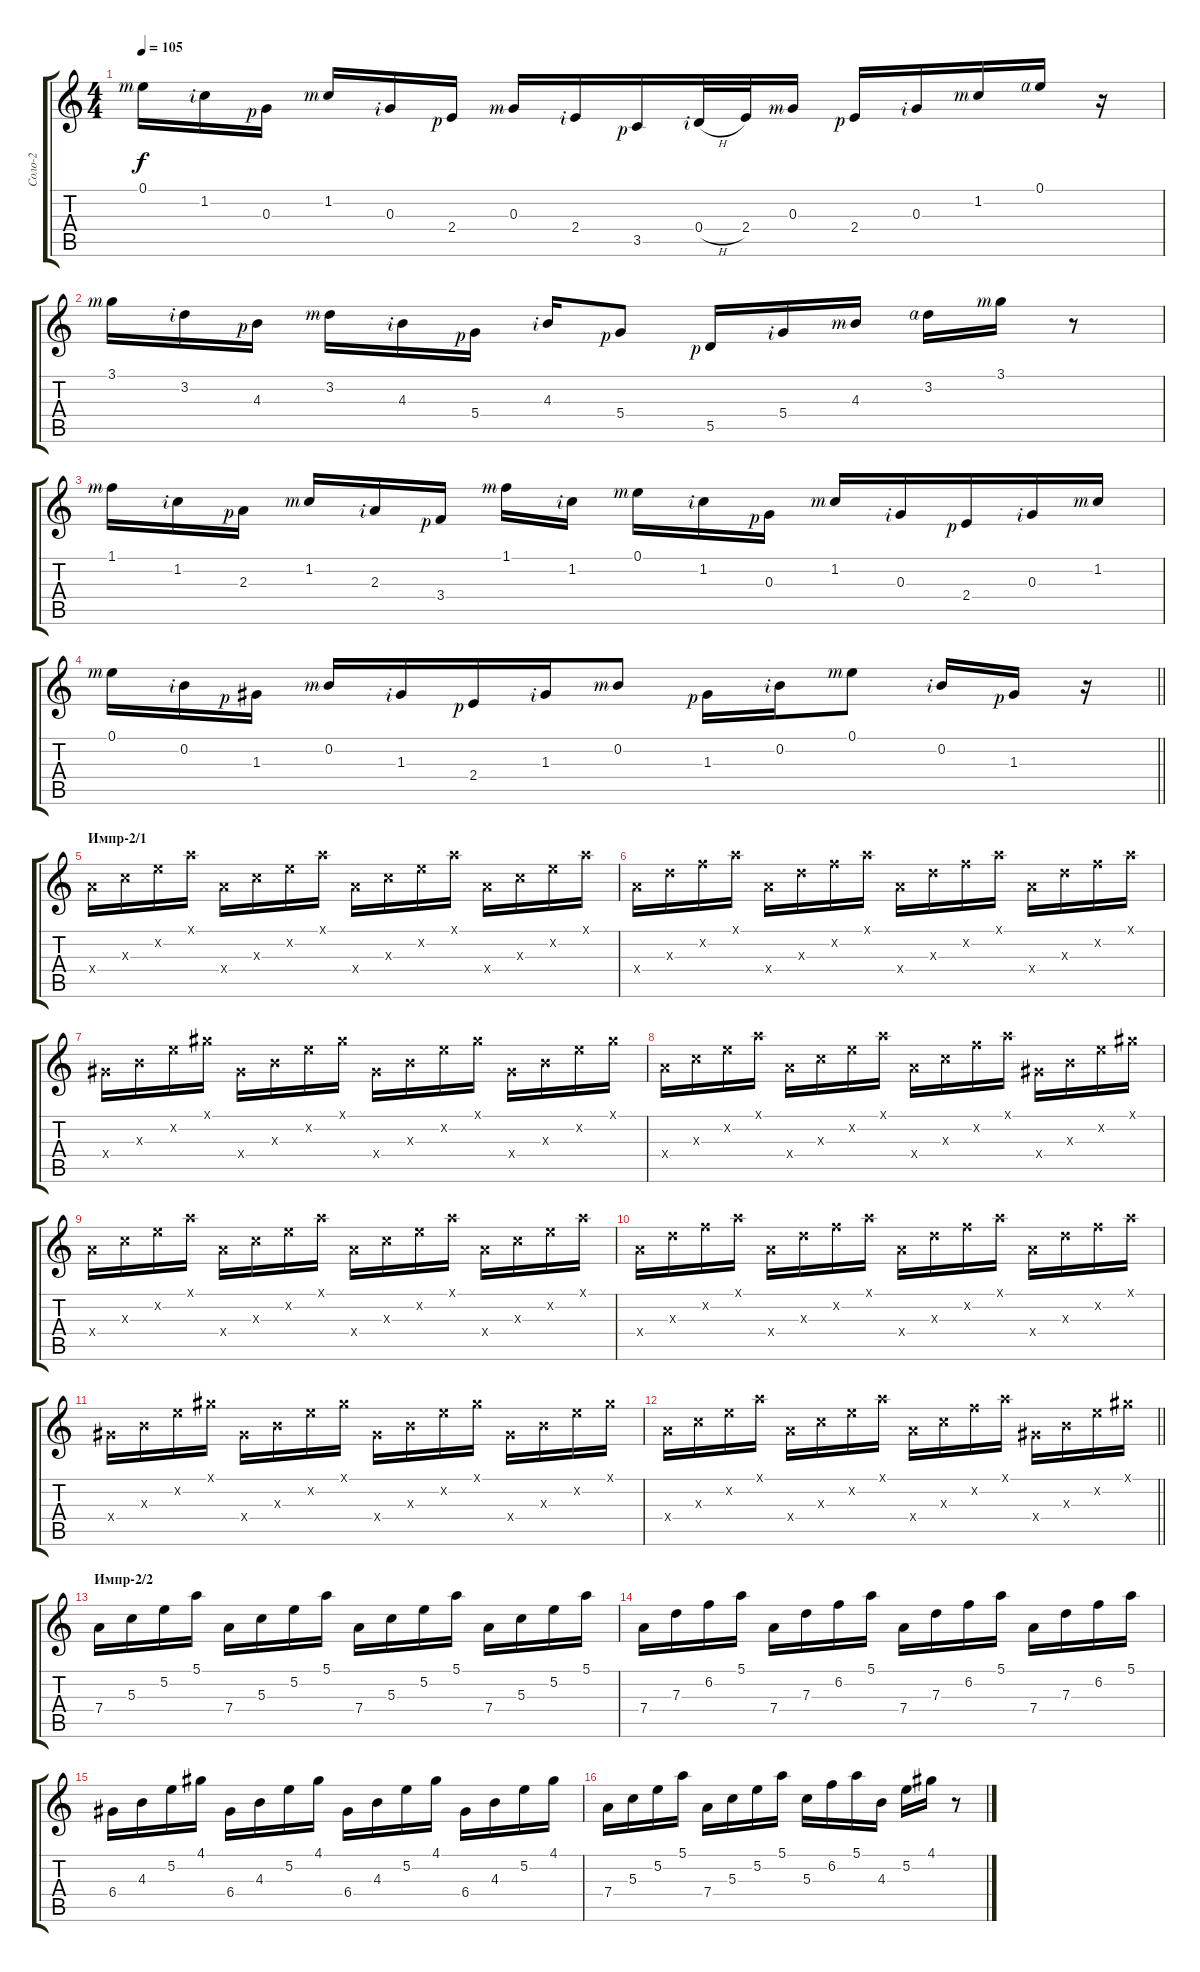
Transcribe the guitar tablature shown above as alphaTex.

\track ("Соло-2" "Соло-2") {instrument electricguitarmuted}
\staff {score tabs}
\tuning (E4 B3 G3 D3 A2 E2) {hide}
\ts (4 4)
\tempo 105
\clef g2
\ks c
0.1{rf 3}.16{dy f} 1.2{rf 2}.16 0.3{rf 1}.16{beam split} 1.2{rf 3}.16{beam merge} 0.3{rf 2}.16 2.4{rf 1}.16{beam split} 0.3{rf 3}.16 2.4{rf 2}.16{beam merge} 3.5{rf 1}.16 0.4{h rf 2}.32 2.4.32 0.3{rf 3}.16{beam split} 2.4{rf 1}.16{beam merge} 0.3{rf 2}.16 1.2{rf 3}.16 0.1{rf 4}.16 r.16 |
3.1{rf 3}.16 3.2{rf 2}.16 4.3{rf 1}.16{beam split} 3.2{rf 3}.16{beam merge} 4.3{rf 2}.16 5.4{rf 1}.16{beam split} 4.3{rf 2}.16 5.4{rf 1}.8 5.5{rf 1}.16 5.4{rf 2}.16 4.3{rf 3}.16 3.2{rf 4}.16 3.1{rf 3}.16 r.8 |
1.1{rf 3}.16 1.2{rf 2}.16 2.3{rf 1}.16{beam split} 1.2{rf 3}.16{beam merge} 2.3{rf 2}.16 3.4{rf 1}.16{beam split} 1.1{rf 3}.16 1.2{rf 2}.16 0.1{rf 3}.16 1.2{rf 2}.16 0.3{rf 1}.16{beam split} 1.2{rf 3}.16{beam merge} 0.3{rf 2}.16 2.4{rf 1}.16 0.3{rf 2}.16 1.2{rf 3}.16 |
\barLineRight lightlight
0.1{rf 3}.16 0.2{rf 2}.16 1.3{rf 1}.16{beam split} 0.2{rf 3}.16{beam merge} 1.3{rf 2}.16 2.4{rf 1}.16 1.3{rf 2}.16 0.2{rf 3}.8 1.3{rf 1}.16 0.2{rf 2}.16 0.1{rf 3}.8 0.2{rf 2}.16 1.3{rf 1}.16 r.16 |
\section ("" "Импр-2/1")
7.4{x}.16 5.3{x}.16 5.2{x}.16 5.1{x}.16 7.4{x}.16 5.3{x}.16 5.2{x}.16 5.1{x}.16 7.4{x}.16 5.3{x}.16 5.2{x}.16 5.1{x}.16 7.4{x}.16 5.3{x}.16 5.2{x}.16 5.1{x}.16 |
7.4{x}.16 7.3{x}.16 6.2{x}.16 5.1{x}.16 7.4{x}.16 7.3{x}.16 6.2{x}.16 5.1{x}.16 7.4{x}.16 7.3{x}.16 6.2{x}.16 5.1{x}.16 7.4{x}.16 7.3{x}.16 6.2{x}.16 5.1{x}.16 |
6.4{x}.16 4.3{x}.16 5.2{x}.16 4.1{x}.16 6.4{x}.16 4.3{x}.16 5.2{x}.16 4.1{x}.16 6.4{x}.16 4.3{x}.16 5.2{x}.16 4.1{x}.16 6.4{x}.16 4.3{x}.16 5.2{x}.16 4.1{x}.16 |
7.4{x}.16 5.3{x}.16 5.2{x}.16 5.1{x}.16 7.4{x}.16 5.3{x}.16 5.2{x}.16 5.1{x}.16 7.4{x}.16 5.3{x}.16 6.2{x}.16 5.1{x}.16 6.4{x}.16 4.3{x}.16 5.2{x}.16 4.1{x}.16 |
7.4{x}.16 5.3{x}.16 5.2{x}.16 5.1{x}.16 7.4{x}.16 5.3{x}.16 5.2{x}.16 5.1{x}.16 7.4{x}.16 5.3{x}.16 5.2{x}.16 5.1{x}.16 7.4{x}.16 5.3{x}.16 5.2{x}.16 5.1{x}.16 |
7.4{x}.16 7.3{x}.16 6.2{x}.16 5.1{x}.16 7.4{x}.16 7.3{x}.16 6.2{x}.16 5.1{x}.16 7.4{x}.16 7.3{x}.16 6.2{x}.16 5.1{x}.16 7.4{x}.16 7.3{x}.16 6.2{x}.16 5.1{x}.16 |
6.4{x}.16 4.3{x}.16 5.2{x}.16 4.1{x}.16 6.4{x}.16 4.3{x}.16 5.2{x}.16 4.1{x}.16 6.4{x}.16 4.3{x}.16 5.2{x}.16 4.1{x}.16 6.4{x}.16 4.3{x}.16 5.2{x}.16 4.1{x}.16 |
\barLineRight lightlight
7.4{x}.16 5.3{x}.16 5.2{x}.16 5.1{x}.16 7.4{x}.16 5.3{x}.16 5.2{x}.16 5.1{x}.16 7.4{x}.16 5.3{x}.16 6.2{x}.16 5.1{x}.16 6.4{x}.16 4.3{x}.16 5.2{x}.16 4.1{x}.16 |
\section ("" "Импр-2/2")
7.4.16 5.3.16 5.2.16 5.1.16 7.4.16 5.3.16 5.2.16 5.1.16 7.4.16 5.3.16 5.2.16 5.1.16 7.4.16 5.3.16 5.2.16 5.1.16 |
7.4.16 7.3.16 6.2.16 5.1.16 7.4.16 7.3.16 6.2.16 5.1.16 7.4.16 7.3.16 6.2.16 5.1.16 7.4.16 7.3.16 6.2.16 5.1.16 |
6.4.16 4.3.16 5.2.16 4.1.16 6.4.16 4.3.16 5.2.16 4.1.16 6.4.16 4.3.16 5.2.16 4.1.16 6.4.16 4.3.16 5.2.16 4.1.16 |
7.4.16 5.3.16 5.2.16 5.1.16 7.4.16 5.3.16 5.2.16 5.1.16 5.3.16 6.2.16 5.1.16 4.3.16 5.2.16 4.1.16 r.8
